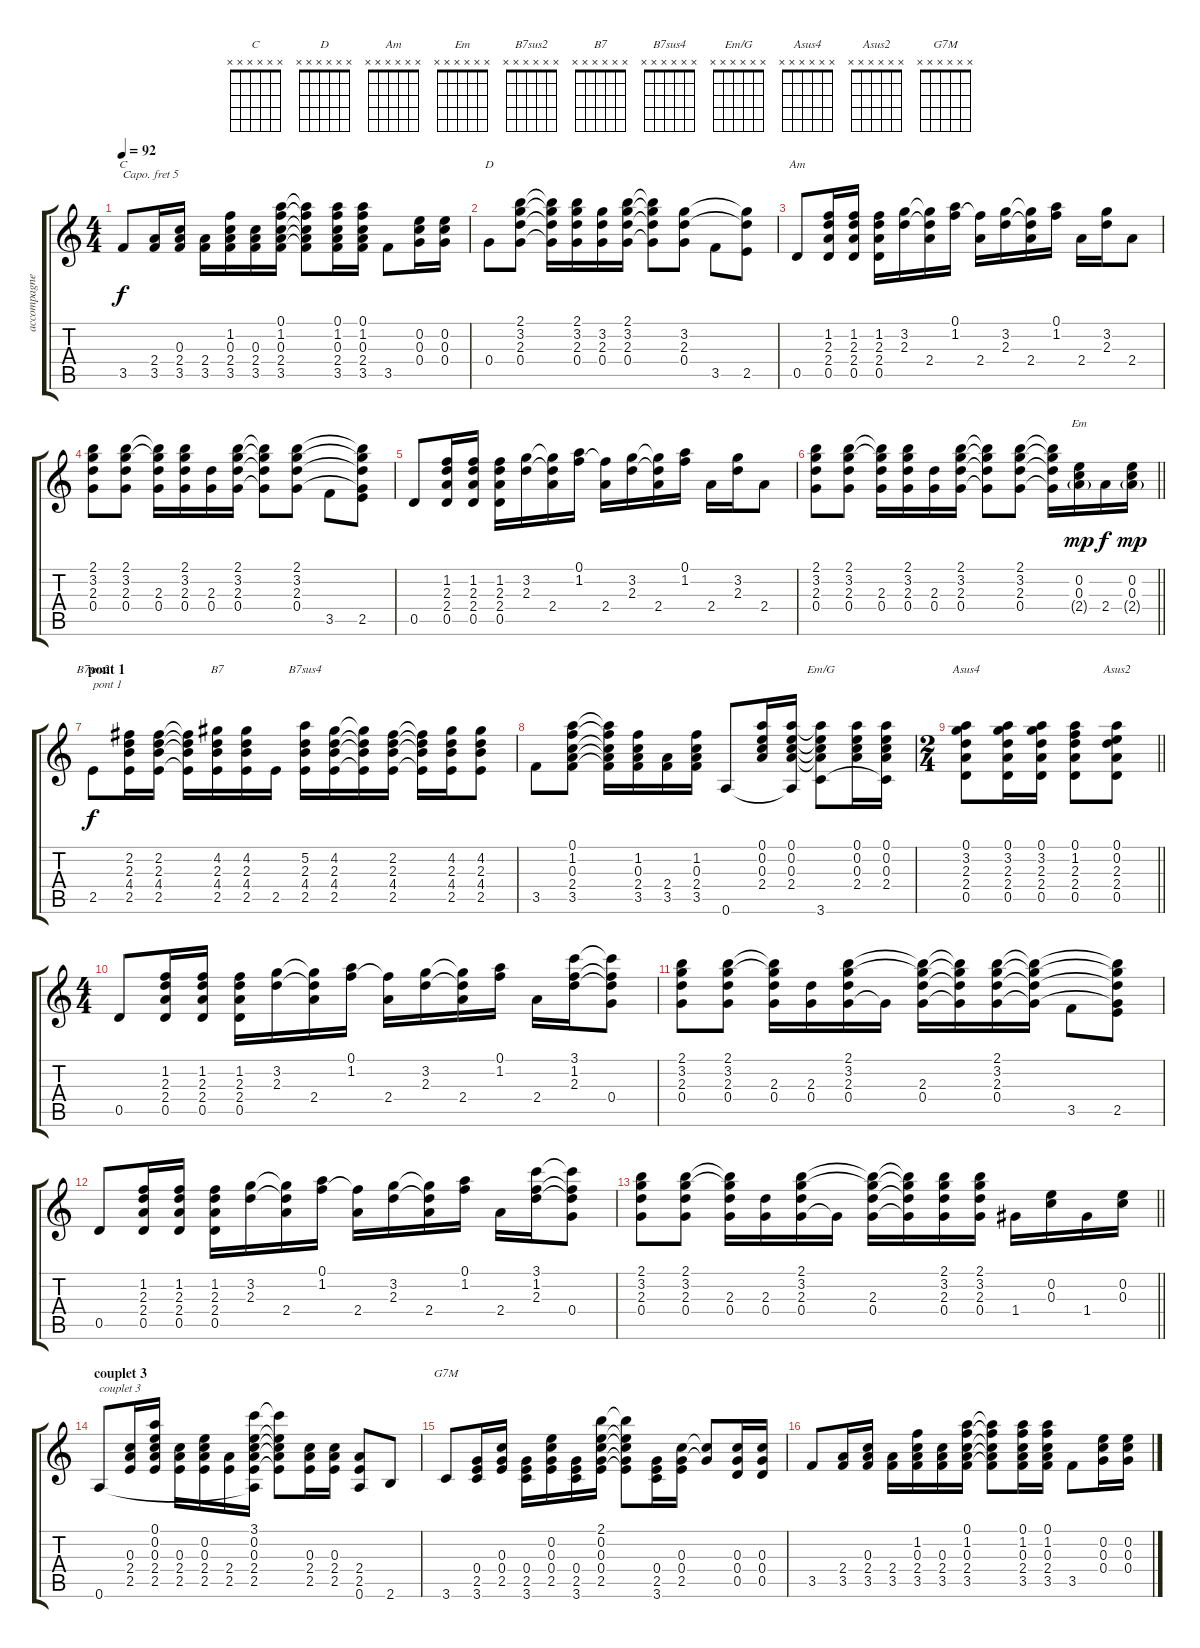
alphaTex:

\track ("accompagnement" "accompagne") {instrument acousticguitarsteel}
\staff {score tabs}
\capo 5
\tuning (E4 B3 G3 D3 A2 E2) {hide}
\chord ("C" x x x x x x)
\chord ("D" x x x x x x)
\chord ("Am" x x x x x x)
\chord ("Em" x x x x x x)
\chord ("B7sus2" x x x x x x)
\chord ("B7" x x x x x x)
\chord ("B7sus4" x x x x x x)
\chord ("Em/G" x x x x x x)
\chord ("Asus4" x x x x x x)
\chord ("Asus2" x x x x x x)
\chord ("G7M" x x x x x x)
\ts (4 4)
\tempo 92
\clef g2
\ks c
3.5.8{ch "C" dy f} (2.4 3.5).16 (0.3 2.4 3.5).16 (2.4 3.5).16 (1.2 0.3 2.4 3.5).16 (0.3 2.4 3.5).16 (0.1 1.2 0.3 2.4 3.5).16 (0.1{t} 1.2{t} 0.3{t} 2.4{t} 3.5{t}).8 (0.1 1.2 0.3 2.4 3.5).16 (0.1 1.2 0.3 2.4 3.5).16 3.5.8 (0.2 0.3 0.4).16 (0.2 0.3 0.4).16 |
0.4.8{ch "D"} (2.1 3.2 2.3 0.4).8 (2.1{t} 3.2{t} 2.3{t} 0.4{t}).16 (2.1 3.2 2.3 0.4).16 (3.2 2.3 0.4).16 (2.1 3.2 2.3 0.4).16 (2.1{t} 3.2{t} 2.3{t} 0.4{t}).8 (3.2 2.3 0.4).8 3.5.8 (3.2{t} 2.3{t} 2.5).8 |
0.5.8{ch "Am"} (1.2 2.3 2.4 0.5).16 (1.2 2.3 2.4 0.5).16 (1.2 2.3 2.4 0.5).16 (3.2 2.3).16 (3.2{t} 2.3{t} 2.4).16 (0.1 1.2).16 (1.2{t} 2.4).16 (3.2 2.3).16 (3.2{t} 2.3{t} 2.4).16 (0.1 1.2).16 2.4.16 (3.2 2.3).16 2.4.8 |
(2.1 3.2 2.3 0.4).8 (2.1 3.2 2.3 0.4).8 (2.1{t} 3.2{t} 2.3 0.4).16 (2.1 3.2 2.3 0.4).16 (2.3 0.4).16 (2.1 3.2 2.3 0.4).16 (2.1{t} 3.2{t} 2.3{t} 0.4{t}).8 (2.1 3.2 2.3 0.4).8 3.5.8 (2.1{t} 3.2{t} 2.3{t} 0.4{t} 2.5).8 |
0.5.8 (1.2 2.3 2.4 0.5).16 (1.2 2.3 2.4 0.5).16 (1.2 2.3 2.4 0.5).16 (3.2 2.3).16 (3.2{t} 2.3{t} 2.4).16 (0.1 1.2).16 (1.2{t} 2.4).16 (3.2 2.3).16 (3.2{t} 2.3{t} 2.4).16 (0.1 1.2).16 2.4.16 (3.2 2.3).16 2.4.8 |
\barLineRight lightlight
(2.1 3.2 2.3 0.4).8 (2.1 3.2 2.3 0.4).8 (2.1{t} 3.2{t} 2.3 0.4).16 (2.1 3.2 2.3 0.4).16 (2.3 0.4).16 (2.1 3.2 2.3 0.4).16 (2.1{t} 3.2{t} 2.3{t} 0.4{t}).8 (2.1 3.2 2.3 0.4).8 (2.1{t} 3.2{t} 2.3{t} 0.4{t}).16 (0.2 0.3 2.4{g}).16{ch "Em" dy mp} 2.4.16{dy f} (0.2 0.3 2.4{g}).16{dy mp} |
\section ("" "pont 1")
2.5.8{ch "B7sus2" txt "pont 1" dy f} (2.2 2.3 4.4 2.5).16 (2.2 2.3 4.4 2.5).16 (2.2{t} 2.3{t} 4.4{t} 2.5{t}).16 (4.2 2.3 4.4 2.5).16{ch "B7"} (4.2 2.3 4.4 2.5).16 2.5.16 (5.2 2.3 4.4 2.5).16{ch "B7sus4"} (4.2 2.3 4.4 2.5).16 (4.2{t} 2.3{t} 4.4{t} 2.5{t}).16 (2.2 2.3 4.4 2.5).16 (2.2{t} 2.3{t} 4.4{t} 2.5{t}).16 (4.2 2.3 4.4 2.5).16 (4.2 2.3 4.4 2.5).8 |
3.5.8 (0.1 1.2 0.3 2.4 3.5).8 (0.1{t} 1.2{t} 0.3{t} 2.4{t} 3.5{t}).16 (1.2 0.3 2.4 3.5).16 (2.4 3.5).16 (1.2 0.3 2.4 3.5).16 0.6.8 (0.1 0.2 0.3 2.4).16 (0.1 0.2 0.3 2.4 0.6{t}).16 (0.1{t} 0.2{t} 0.3{t} 2.4{t} 3.6).8{ch "Em/G"} (0.1 0.2 0.3 2.4).16 (0.1 0.2 0.3 2.4 3.6{t}).16 |
\ts (2 4)
\barLineRight lightlight
(0.1 3.2 2.3 2.4 0.5).8{ch "Asus4"} (0.1 3.2 2.3 2.4 0.5).16 (0.1 3.2 2.3 2.4 0.5).16 (0.1 1.2 2.3 2.4 0.5).8 (0.1 0.2 2.3 2.4 0.5).8{ch "Asus2"} |
\ts (4 4)
0.5.8 (1.2 2.3 2.4 0.5).16 (1.2 2.3 2.4 0.5).16 (1.2 2.3 2.4 0.5).16 (3.2 2.3).16 (3.2{t} 2.3{t} 2.4).16 (0.1 1.2).16 (1.2{t} 2.4).16 (3.2 2.3).16 (3.2{t} 2.3{t} 2.4).16 (0.1 1.2).16 2.4.16 (3.1 1.2 2.3).16 (3.1{t} 1.2{t} 2.3{t} 0.4).8 |
(2.1 3.2 2.3 0.4).8 (2.1 3.2 2.3 0.4).8 (2.1{t} 3.2{t} 2.3 0.4).16 (2.3 0.4).16 (2.1 3.2 2.3 0.4).16 0.4{t}.16 (2.1{t} 3.2{t} 2.3 0.4).16 (2.1{t} 3.2{t} 2.3{t} 0.4{t}).16 (2.1 3.2 2.3 0.4).16 (2.1{t} 3.2{t} 2.3{t} 0.4{t}).16 3.5.8 (2.1{t} 3.2{t} 2.3{t} 0.4{t} 2.5).8 |
0.5.8 (1.2 2.3 2.4 0.5).16 (1.2 2.3 2.4 0.5).16 (1.2 2.3 2.4 0.5).16 (3.2 2.3).16 (3.2{t} 2.3{t} 2.4).16 (0.1 1.2).16 (1.2{t} 2.4).16 (3.2 2.3).16 (3.2{t} 2.3{t} 2.4).16 (0.1 1.2).16 2.4.16 (3.1 1.2 2.3).16 (3.1{t} 1.2{t} 2.3{t} 0.4).8 |
\barLineRight lightlight
(2.1 3.2 2.3 0.4).8 (2.1 3.2 2.3 0.4).8 (2.1{t} 3.2{t} 2.3 0.4).16 (2.3 0.4).16 (2.1 3.2 2.3 0.4).16 0.4{t}.16 (2.1{t} 3.2{t} 2.3 0.4).16 (2.1{t} 3.2{t} 2.3{t} 0.4{t}).16 (2.1 3.2 2.3 0.4).16 (2.1 3.2 2.3 0.4).16 1.4.16 (0.2 0.3).16 1.4.16 (0.2 0.3).16 |
\section ("" "couplet 3")
0.6.8{txt "couplet 3"} (0.3 2.4 2.5).16 (0.1 0.2 0.3 2.4 2.5).16 (0.3 2.4 2.5).16 (0.2 0.3 2.4 2.5).16 (2.4 2.5).16 (3.1 0.2 0.3 2.4 2.5 0.6{t}).16 (3.1{t} 0.2{t} 0.3{t} 2.4{t} 2.5{t}).8 (0.3 2.4 2.5).16 (0.3 2.4 2.5).16 (2.4 2.5 0.6).8 2.6.8 |
3.6.8{ch "G7M"} (0.4 2.5 3.6).16 (0.3 0.4 2.5).16 (0.4 2.5 3.6).16 (0.2 0.3 0.4 2.5).16 (0.4 2.5 3.6).16 (2.1 0.2 0.3 0.4 2.5).16 (2.1{t} 0.2{t} 0.3{t} 0.4{t} 2.5{t}).8 (0.4 2.5 3.6).16 (0.3 0.4 2.5).16 (0.3{t} 0.4{t}).8 (0.3 0.4 0.5).16 (0.3 0.4 0.5).16 |
3.5.8 (2.4 3.5).16 (0.3 2.4 3.5).16 (2.4 3.5).16 (1.2 0.3 2.4 3.5).16 (0.3 2.4 3.5).16 (0.1 1.2 0.3 2.4 3.5).16 (0.1{t} 1.2{t} 0.3{t} 2.4{t} 3.5{t}).8 (0.1 1.2 0.3 2.4 3.5).16 (0.1 1.2 0.3 2.4 3.5).16 3.5.8 (0.2 0.3 0.4).16 (0.2 0.3 0.4).16
